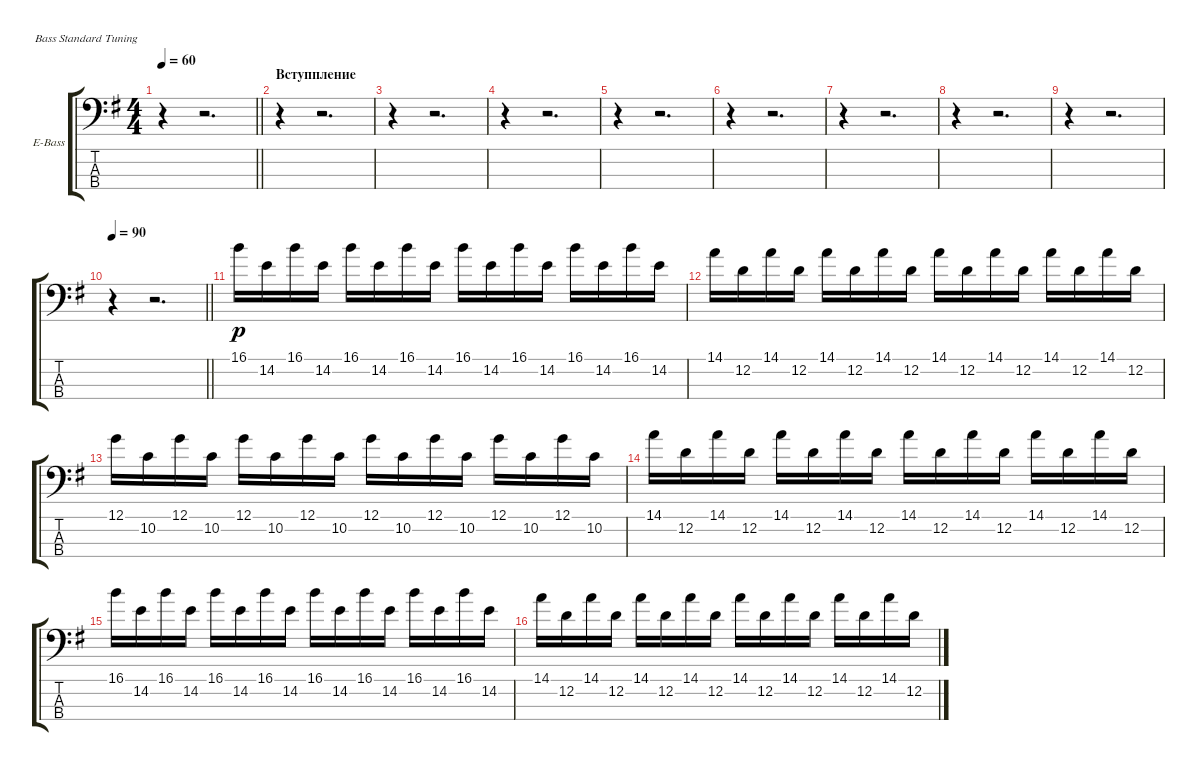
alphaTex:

\bracketExtendMode groupsimilarinstruments
\firstSystemTrackNameOrientation horizontal
\otherSystemsTrackNameOrientation horizontal
\track ("Бас" "E-Bass") {instrument electricbassfinger}
\staff {score tabs}
\tuning (G2 D2 A1 E1)
\ts (4 4)
\beaming (8 2 2 2 2)
\tempo 60
\clef f4
\barLineRight lightlight
\ks eminor
r.4{dy p instrument electricbassfinger} r.2{d} |
\section ("" "Вступпление")
r.4 r.2{d} |
r.4 r.2{d} |
r.4 r.2{d} |
r.4 r.2{d} |
r.4 r.2{d} |
r.4 r.2{d} |
r.4 r.2{d} |
r.4 r.2{d} |
\tempo 90
\tempo (90 0.5 hide)
\barLineRight lightlight
r.4 r.2{d} |
16.1.16 14.2.16 16.1.16 14.2.16 16.1.16 14.2.16 16.1.16 14.2.16 16.1.16 14.2.16 16.1.16 14.2.16 16.1.16 14.2.16 16.1.16 14.2.16 |
14.1.16 12.2.16 14.1.16 12.2.16 14.1.16 12.2.16 14.1.16 12.2.16 14.1.16 12.2.16 14.1.16 12.2.16 14.1.16 12.2.16 14.1.16 12.2.16 |
12.1.16 10.2.16 12.1.16 10.2.16 12.1.16 10.2.16 12.1.16 10.2.16 12.1.16 10.2.16 12.1.16 10.2.16 12.1.16 10.2.16 12.1.16 10.2.16 |
14.1.16 12.2.16 14.1.16 12.2.16 14.1.16 12.2.16 14.1.16 12.2.16 14.1.16 12.2.16 14.1.16 12.2.16 14.1.16 12.2.16 14.1.16 12.2.16 |
16.1.16 14.2.16 16.1.16 14.2.16 16.1.16 14.2.16 16.1.16 14.2.16 16.1.16 14.2.16 16.1.16 14.2.16 16.1.16 14.2.16 16.1.16 14.2.16 |
14.1.16 12.2.16 14.1.16 12.2.16 14.1.16 12.2.16 14.1.16 12.2.16 14.1.16 12.2.16 14.1.16 12.2.16 14.1.16 12.2.16 14.1.16 12.2.16
